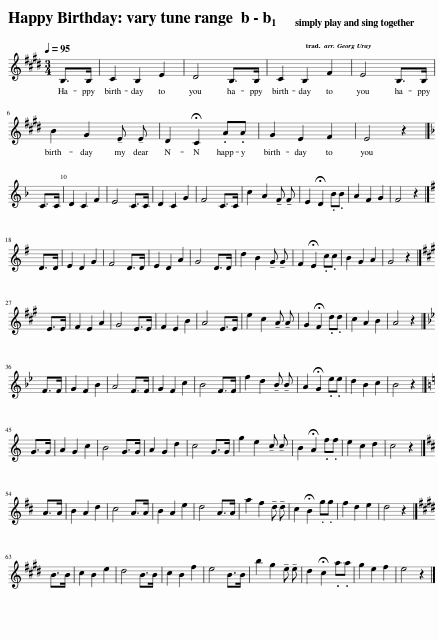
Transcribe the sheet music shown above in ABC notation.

X:1
L:1/8
Q:1/4=95
M:3/4
I:linebreak $
K:none
V:1 treble transpose=-2
V:1
[K:E] B,>B, | C2 B,2 E2 | D4 B,>B, | C2 B,2 F2 | E4 B,>B, |$ %5
 B2 G2 !tenuto!E !tenuto!E | D2 !fermata!C2 AA | G2 E2 F2 | E4 z2 |]$[K:F] C>C | %10
 D2 C2 F2 | E4 C>C | D2 C2 G2 | F4 C>C | c2 A2 !tenuto!F !tenuto!F | %15
 E2 !fermata!D2 BB | A2 F2 G2 | F4 z2 |]$[K:G] D>D | E2 D2 G2 | %20
 F4 D>D | E2 D2 A2 | G4 D>D | d2 B2 !tenuto!G !tenuto!G | F2 !fermata!E2 cc | %25
 B2 G2 A2 | G4 z2 |]$[K:A] E>E | F2 E2 A2 | G4 E>E | %30
 F2 E2 B2 | A4 E>E | e2 c2 !tenuto!A !tenuto!A | G2 !fermata!F2 dd | c2 A2 B2 | %35
 A4 z2 |]$[K:Bb] F>F | G2 F2 B2 | A4 F>F | G2 F2 c2 | %40
 B4 F>F | f2 d2 !tenuto!B !tenuto!B | A2 !fermata!G2 ee | d2 B2 c2 | B4 z2 |]$ %45
[K:C] G>G | A2 G2 c2 | B4 G>G | A2 G2 d2 | c4 G>G | %50
 g2 e2 !tenuto!c !tenuto!c | B2 !fermata!A2 ff | e2 c2 d2 | c4 z2 |]$[K:D] A>A | %55
 B2 A2 d2 | c4 A>A | B2 A2 e2 | d4 A>A | a2 f2 !tenuto!d !tenuto!d | %60
 c2 !fermata!B2 gg | f2 d2 e2 | d4 z2 |]$[K:E] B>B | c2 B2 e2 | %65
 d4 B>B | c2 B2 f2 | e4 B>B | b2 g2 !tenuto!e !tenuto!e | d2 !fermata!c2 aa | %70
 g2 e2 f2 | e4 z2 |] %72
